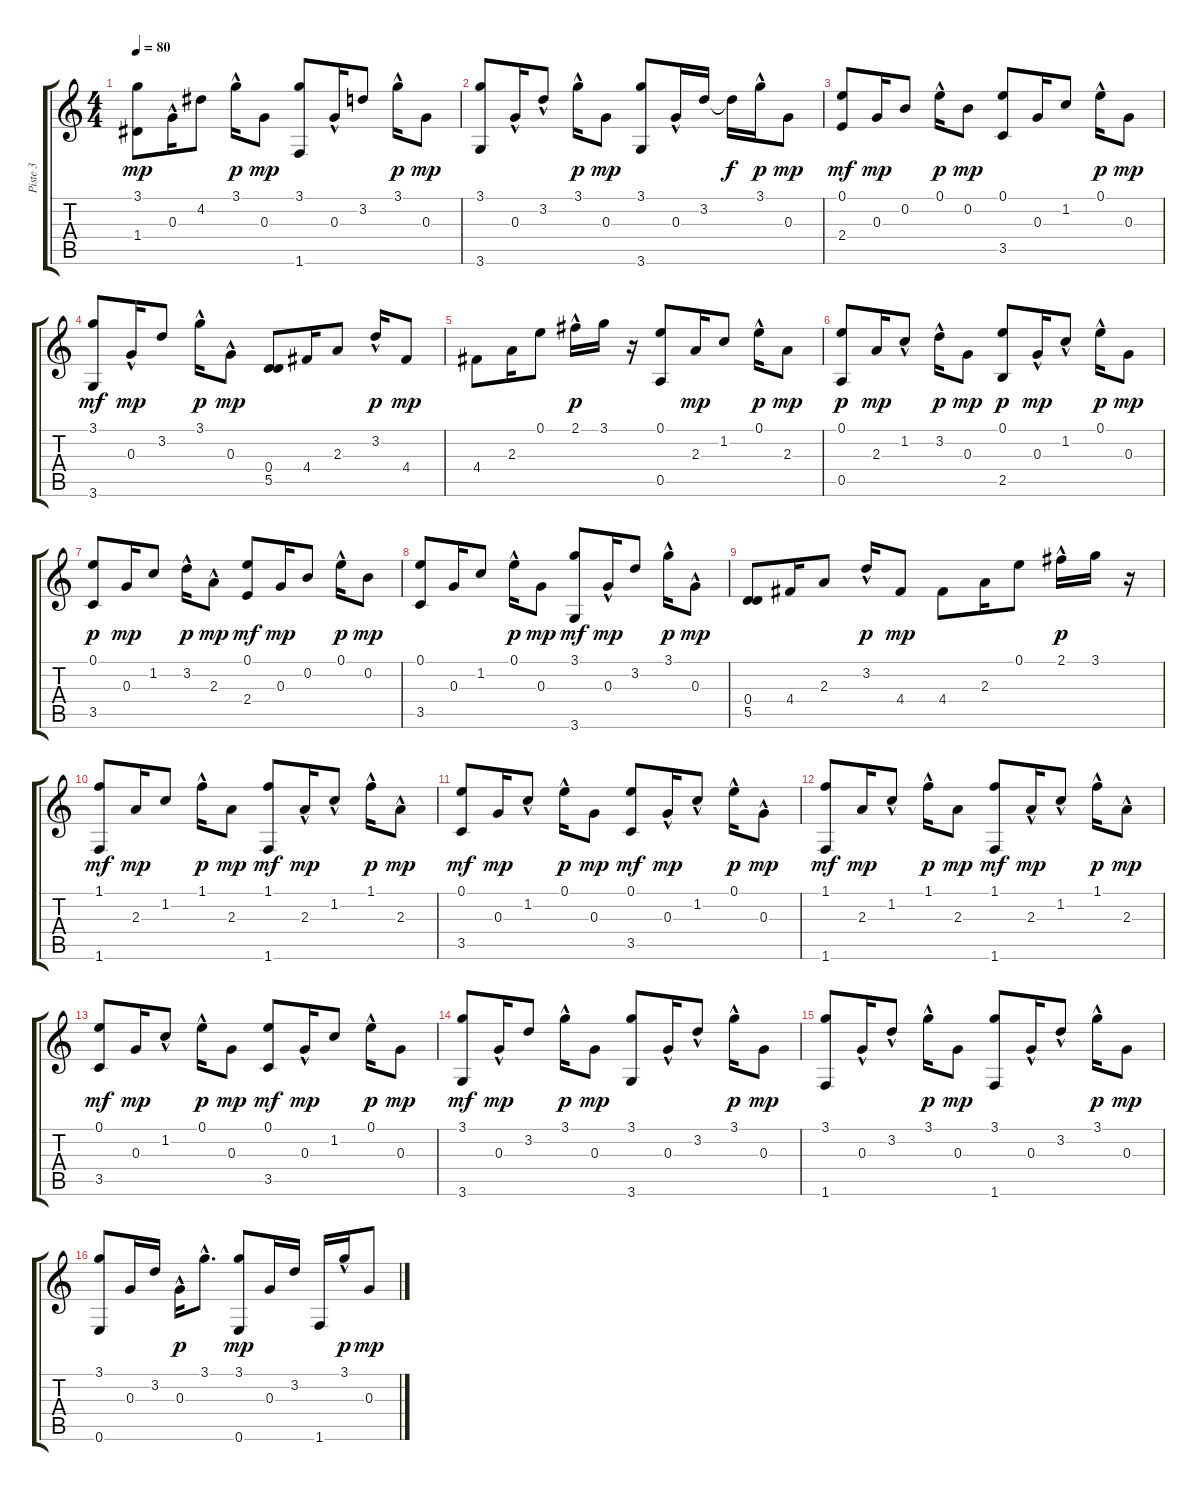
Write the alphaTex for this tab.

\track ("Piste 3" "Piste 3") {instrument acousticguitarsteel}
\staff {score tabs}
\tuning (E4 B3 G3 D3 A2 E2) {hide}
\ts (4 4)
\tempo 80
\clef g2
\ks c
(3.1 1.4).8{dy mp} 0.3{hac}.16 4.2.8 3.1{hac}.16{dy p} 0.3.8{dy mp} (3.1 1.6).8 0.3{hac}.16 3.2.8 3.1{hac}.16{dy p} 0.3.8{dy mp} |
(3.1 3.6).8 0.3{hac}.16 3.2{hac}.8 3.1{hac}.16{dy p} 0.3.8{dy mp} (3.1 3.6).8 0.3{hac}.16 3.2.16 3.2{t}.16{dy f} 3.1{hac}.16{dy p} 0.3.8{dy mp} |
(0.1 2.4).8{dy mf} 0.3.16{dy mp} 0.2.8 0.1{hac}.16{dy p} 0.2.8{dy mp} (0.1 3.5).8 0.3.16 1.2.8 0.1{hac}.16{dy p} 0.3.8{dy mp} |
(3.1 3.6).8{dy mf} 0.3{hac}.16{dy mp} 3.2.8 3.1{hac}.16{dy p} 0.3{hac}.8{dy mp} (0.4 5.5).8 4.4.16 2.3.8 3.2{hac}.16{dy p} 4.4.8{dy mp} |
4.4.8 2.3.16 0.1.8 2.1{hac}.16{dy p} 3.1.16 r.16 (0.1 0.5).8 2.3.16{dy mp} 1.2.8 0.1{hac}.16{dy p} 2.3.8{dy mp} |
(0.1 0.5).8{dy p} 2.3.16{dy mp} 1.2{hac}.8 3.2{hac}.16{dy p} 0.3.8{dy mp} (0.1 2.5).8{dy p} 0.3{hac}.16{dy mp} 1.2{hac}.8 0.1{hac}.16{dy p} 0.3.8{dy mp} |
(0.1 3.5).8{dy p} 0.3.16{dy mp} 1.2.8 3.2{hac}.16{dy p} 2.3{hac}.8{dy mp} (0.1 2.4).8{dy mf} 0.3.16{dy mp} 0.2.8 0.1{hac}.16{dy p} 0.2.8{dy mp} |
(0.1 3.5).8 0.3.16 1.2.8 0.1{hac}.16{dy p} 0.3.8{dy mp} (3.1 3.6).8{dy mf} 0.3{hac}.16{dy mp} 3.2.8 3.1{hac}.16{dy p} 0.3{hac}.8{dy mp} |
(0.4 5.5).8 4.4.16 2.3.8 3.2{hac}.16{dy p} 4.4.8{dy mp} 4.4.8 2.3.16 0.1.8 2.1{hac}.16{dy p} 3.1.16 r.16 |
(1.1 1.6).8{dy mf} 2.3.16{dy mp} 1.2.8 1.1{hac}.16{dy p} 2.3.8{dy mp} (1.1 1.6).8{dy mf} 2.3{hac}.16{dy mp} 1.2{hac}.8 1.1{hac}.16{dy p} 2.3{hac}.8{dy mp} |
(0.1 3.5).8{dy mf} 0.3.16{dy mp} 1.2{hac}.8 0.1{hac}.16{dy p} 0.3.8{dy mp} (0.1 3.5).8{dy mf} 0.3{hac}.16{dy mp} 1.2{hac}.8 0.1{hac}.16{dy p} 0.3{hac}.8{dy mp} |
(1.1 1.6).8{dy mf} 2.3.16{dy mp} 1.2{hac}.8 1.1{hac}.16{dy p} 2.3.8{dy mp} (1.1 1.6).8{dy mf} 2.3{hac}.16{dy mp} 1.2{hac}.8 1.1{hac}.16{dy p} 2.3{hac}.8{dy mp} |
(0.1 3.5).8{dy mf} 0.3.16{dy mp} 1.2{hac}.8 0.1{hac}.16{dy p} 0.3.8{dy mp} (0.1 3.5).8{dy mf} 0.3{hac}.16{dy mp} 1.2.8 0.1{hac}.16{dy p} 0.3.8{dy mp} |
(3.1 3.6).8{dy mf} 0.3{hac}.16{dy mp} 3.2.8 3.1{hac}.16{dy p} 0.3.8{dy mp} (3.1 3.6).8 0.3{hac}.16 3.2{hac}.8 3.1{hac}.16{dy p} 0.3.8{dy mp} |
(3.1 1.6).8 0.3{hac}.16 3.2{hac}.8 3.1{hac}.16{dy p} 0.3.8{dy mp} (3.1 1.6).8 0.3{hac}.16 3.2{hac}.8 3.1{hac}.16{dy p} 0.3.8{dy mp} |
(3.1 0.6).8 0.3.16 3.2.16 0.3{hac}.16{dy p} 3.1{hac}.8{d} (3.1 0.6).8{dy mp} 0.3.16 3.2.16 1.6.16 3.1{hac}.16{dy p} 0.3.8{dy mp}
